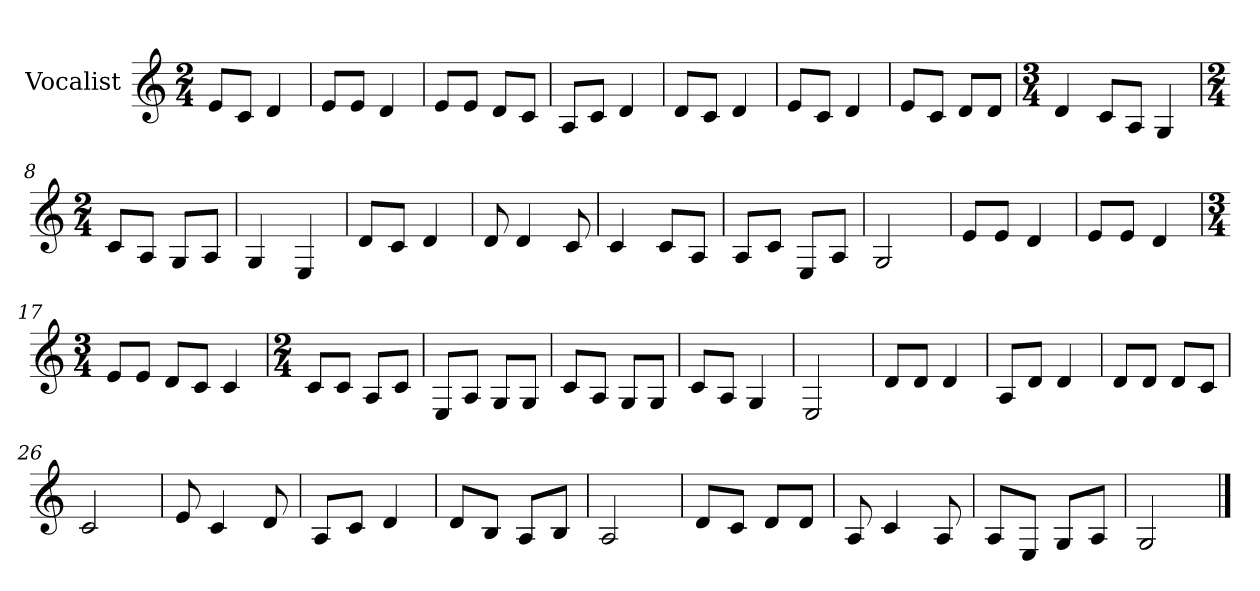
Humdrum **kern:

**kern
*part1
*staff1
*I"Vocalist
*k[]
*C:
*M2/4
=
8eL
8cJ
4d
=1
8eL
8eJ
4d
=2
8eL
8eJ
8dL
8cJ
=3
8AL
8cJ
4d
=4
8dL
8cJ
4d
=5
8eL
8cJ
4d
=6
8eL
8cJ
8dL
8dJ
=7
*M3/4
4d
8cL
8AJ
4G
=8
*M2/4
8cL
8AJ
8GL
8AJ
=9
4G
4E
=10
8dL
8cJ
4d
=11
8d
4d
8c
=12
4c
8cL
8AJ
=13
8AL
8cJ
8EL
8AJ
=14
2G
=15
8eL
8eJ
4d
=16
8eL
8eJ
4d
=17
*M3/4
8eL
8eJ
8dL
8cJ
4c
=18
*M2/4
8cL
8cJ
8AL
8cJ
=19
8EL
8AJ
8GL
8GJ
=20
8cL
8AJ
8GL
8GJ
=21
8cL
8AJ
4G
=22
2E
=23
8dL
8dJ
4d
=24
8AL
8dJ
4d
=25
8dL
8dJ
8dL
8cJ
=26
2c
=27
8e
4c
8d
=28
8AL
8cJ
4d
=29
8dL
8BJ
8AL
8BJ
=30
2A
=31
8dL
8cJ
8dL
8dJ
=32
8A
4c
8A
=33
8AL
8EJ
8GL
8AJ
=34
2G
==
*-
